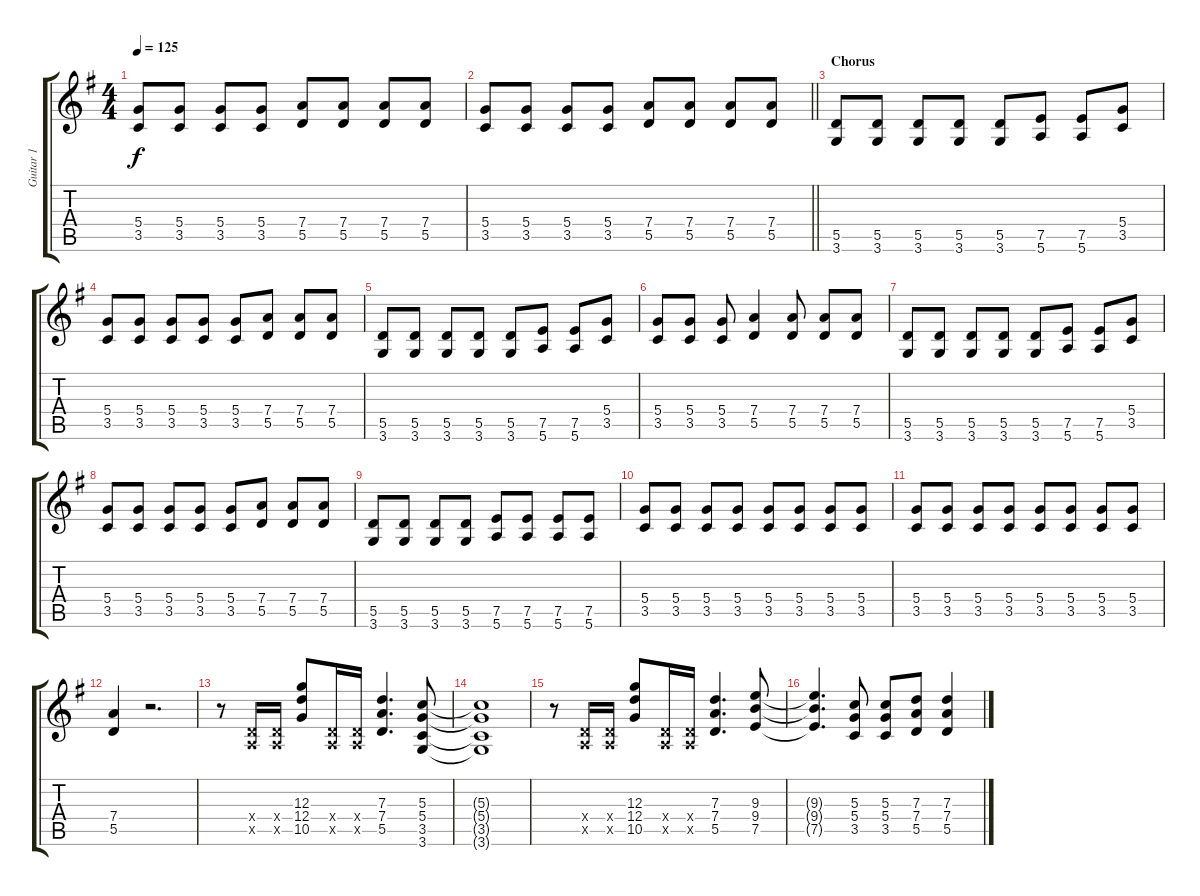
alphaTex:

\track ("Guitar 1" "Guitar 1") {instrument overdrivenguitar}
\staff {score tabs}
\tuning (E4 B3 G3 D3 A2 E2) {hide}
\ts (4 4)
\tempo 125
\clef g2
\ks eminor
(5.4 3.5).8{dy f} (5.4 3.5).8 (5.4 3.5).8 (5.4 3.5).8 (7.4 5.5).8 (7.4 5.5).8 (7.4 5.5).8 (7.4 5.5).8 |
\barLineRight lightlight
(5.4 3.5).8 (5.4 3.5).8 (5.4 3.5).8 (5.4 3.5).8 (7.4 5.5).8 (7.4 5.5).8 (7.4 5.5).8 (7.4 5.5).8 |
\section ("" "Chorus")
(5.5 3.6).8 (5.5 3.6).8 (5.5 3.6).8 (5.5 3.6).8 (5.5 3.6).8 (7.5 5.6).8 (7.5 5.6).8 (5.4 3.5).8 |
(5.4 3.5).8 (5.4 3.5).8 (5.4 3.5).8 (5.4 3.5).8 (5.4 3.5).8 (7.4 5.5).8 (7.4 5.5).8 (7.4 5.5).8 |
(5.5 3.6).8 (5.5 3.6).8 (5.5 3.6).8 (5.5 3.6).8 (5.5 3.6).8 (7.5 5.6).8 (7.5 5.6).8 (5.4 3.5).8 |
(5.4 3.5).8 (5.4 3.5).8 (5.4 3.5).8 (7.4 5.5).4 (7.4 5.5).8 (7.4 5.5).8 (7.4 5.5).8 |
(5.5 3.6).8 (5.5 3.6).8 (5.5 3.6).8 (5.5 3.6).8 (5.5 3.6).8 (7.5 5.6).8 (7.5 5.6).8 (5.4 3.5).8 |
(5.4 3.5).8 (5.4 3.5).8 (5.4 3.5).8 (5.4 3.5).8 (5.4 3.5).8 (7.4 5.5).8 (7.4 5.5).8 (7.4 5.5).8 |
(5.5 3.6).8 (5.5 3.6).8 (5.5 3.6).8 (5.5 3.6).8 (7.5 5.6).8 (7.5 5.6).8 (7.5 5.6).8 (7.5 5.6).8 |
(5.4 3.5).8 (5.4 3.5).8 (5.4 3.5).8 (5.4 3.5).8 (5.4 3.5).8 (5.4 3.5).8 (5.4 3.5).8 (5.4 3.5).8 |
(5.4 3.5).8 (5.4 3.5).8 (5.4 3.5).8 (5.4 3.5).8 (5.4 3.5).8 (5.4 3.5).8 (5.4 3.5).8 (5.4 3.5).8 |
(7.4 5.5).4 r.2{d} |
r.8 (0.4{x} 0.5{x}).16 (0.4{x} 0.5{x}).16 (12.3 12.4 10.5).8 (0.4{x} 0.5{x}).16 (0.4{x} 0.5{x}).16 (7.3 7.4 5.5).4{d} (5.3 5.4 3.5 3.6).8 |
(5.3{t} 5.4{t} 3.5{t} 3.6{t}).1 |
r.8 (0.4{x} 0.5{x}).16 (0.4{x} 0.5{x}).16 (12.3 12.4 10.5).8 (0.4{x} 0.5{x}).16 (0.4{x} 0.5{x}).16 (7.3 7.4 5.5).4{d} (9.3 9.4 7.5).8 |
(9.3{t} 9.4{t} 7.5{t}).4{d} (5.3 5.4 3.5).8 (5.3 5.4 3.5).8 (7.3 7.4 5.5).8 (7.3 7.4 5.5).4
